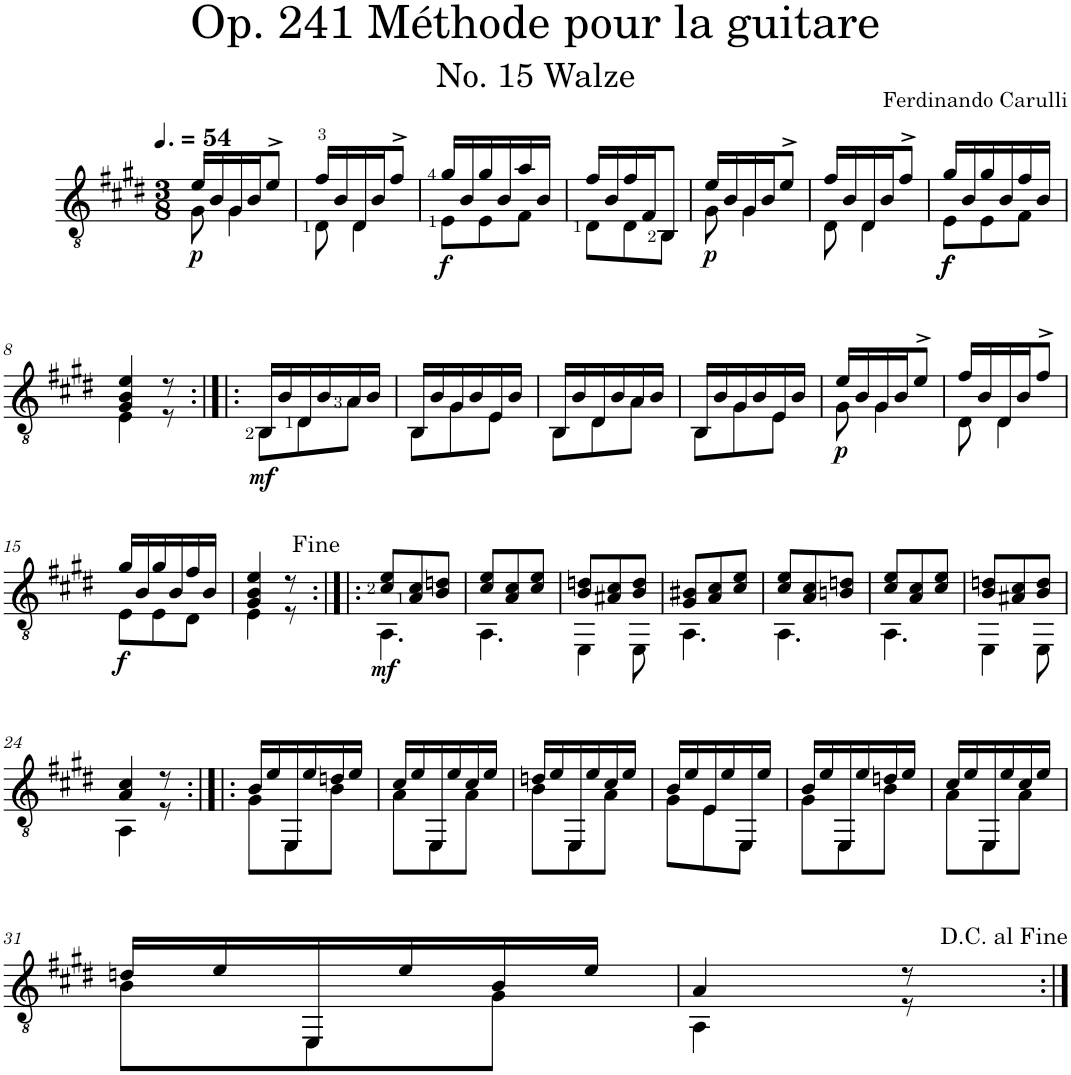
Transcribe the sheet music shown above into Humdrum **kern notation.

**kern	**dynam
*part1	*part1
*staff1	*staff1
*I"Classical Guitar	*
*clefGv2	*
*k[f#c#g#d#]	*
*E:	*
*M3/8	*
*MM81	*
=1	=1
*^	*
!	!	!LO:DY:b
16e/LL	8G#\	p
16B/	.	.
16G#/	4G#\	.
16B/J	.	.
8e^>/J	.	.
=2	=2	=2
16f#/LL	8D#\	.
16B/	.	.
16D#/	4D#\	.
16B/J	.	.
8f#^>/J	.	.
=3	=3	=3
!	!	!LO:DY:b
16g#/LL	8E\L	f
16B/	.	.
16g#/	8E\	.
16B/	.	.
16a/	8F#\J	.
16B/JJ	.	.
=4	=4	=4
16f#/LL	8D#\L	.
16B/	.	.
16f#/	8D#\	.
16F#/J	.	.
8BB/J	8BB\J	.
=5	=5	=5
!	!	!LO:DY:b
16e/LL	8G#\	p
16B/	.	.
16G#/	4G#\	.
16B/J	.	.
8e^>/J	.	.
=6	=6	=6
16f#/LL	8D#\	.
16B/	.	.
16D#/	4D#\	.
16B/J	.	.
8f#^>/J	.	.
=7	=7	=7
!	!	!LO:DY:b
!	!	!LO:DY:n=1:b
16g#/LL	8E\L	f f
16B/	.	.
16g#/	8E\	.
16B/	.	.
16f#/	8F#\J	.
16B/JJ	.	.
!!LO:LB:g=z	!!
=8	=8	=8
4G#/ 4B/ 4e/	4E\	.
8r	8r	.
=9:|!|:	=9:|!|:	=9:|!|:
!	!	!LO:DY:b
16BB/LL	8BB\L	mf
16B/	.	.
16D#/	8D#\	.
16B/	.	.
16A/	8A\J	.
16B/JJ	.	.
=10	=10	=10
16BB/LL	8BB\L	.
16B/	.	.
16G#/	8G#\	.
16B/	.	.
16E/	8E\J	.
16B/JJ	.	.
=11	=11	=11
16BB/LL	8BB\L	.
16B/	.	.
16D#/	8D#\	.
16B/	.	.
16A/	8A\J	.
16B/JJ	.	.
=12	=12	=12
16BB/LL	8BB\L	.
16B/	.	.
16G#/	8G#\	.
16B/	.	.
16E/	8E\J	.
16B/JJ	.	.
=13	=13	=13
!	!	!LO:DY:b
16e/LL	8G#\	p
16B/	.	.
16G#/	4G#\	.
16B/J	.	.
8e^/J	.	.
=14	=14	=14
16f#/LL	8D#\	.
16B/	.	.
16D#/	4D#\	.
16B/J	.	.
8f#^>/J	.	.
!!LO:LB:g=z	!!
=15	=15	=15
!	!	!LO:DY:b
16g#/LL	8E\L	f
16B/	.	.
16g#/	8E\	.
16B/	.	.
16f#/	8D#\J	.
16B/JJ	.	.
=16	=16	=16
4G#/ 4B/ 4e/	4E\	.
8r	8r	.
=17:|!|:	=17:|!|:	=17:|!|:
!	!	!LO:DY:b
8c#/ 8e/L	4.AA\	mf
8A/ 8c#/	.	.
8B/ 8dn/J	.	.
=18	=18	=18
8c#/ 8e/L	4.AA\	.
8A/ 8c#/	.	.
8c#/ 8e/J	.	.
=19	=19	=19
8B/ 8dn/L	4EE\	.
8A#X/ 8c#/	.	.
8B/ 8d/J	8EE\	.
=20	=20	=20
8G#/ 8B#X/L	4.AA\	.
8A/ 8c#/	.	.
8c#/ 8e/J	.	.
=21	=21	=21
8c#/ 8e/L	4.AA\	.
8A/ 8c#/	.	.
8Bn/ 8dn/J	.	.
=22	=22	=22
8c#/ 8e/L	4.AA\	.
8A/ 8c#/	.	.
8c#/ 8e/J	.	.
=23	=23	=23
8B/ 8dn/L	4EE\	.
8A#X/ 8c#/	.	.
8B/ 8d/J	8EE\	.
!!LO:LB:g=z	!!
=24	=24	=24
4A/ 4c#/	4AA\	.
8r	8r	.
=25:|!|:	=25:|!|:	=25:|!|:
16B/LL	8G#\L	.
16e/	.	.
16EE/	8EE\	.
16e/	.	.
16dn/	8B\J	.
16e/JJ	.	.
=26	=26	=26
16c#/LL	8A\L	.
16e/	.	.
16EE/	8EE\	.
16e/	.	.
16c#/	8A\J	.
16e/JJ	.	.
=27	=27	=27
16dn/LL	8B\L	.
16e/	.	.
16EE/	8EE\	.
16e/	.	.
16c#/	8A\J	.
16e/JJ	.	.
=28	=28	=28
16B/LL	8G#\L	.
16e/	.	.
16E/	8E\	.
16e/	.	.
16EE/	8EE\J	.
16e/JJ	.	.
=29	=29	=29
16B/LL	8G#\L	.
16e/	.	.
16EE/	8EE\	.
16e/	.	.
16dn/	8B\J	.
16e/JJ	.	.
=30	=30	=30
16c#/LL	8A\L	.
16e/	.	.
16EE/	8EE\	.
16e/	.	.
16c#/	8A\J	.
16e/JJ	.	.
!!LO:LB:g=z	!!
=31	=31	=31
16dn/LL	8B\L	.
16e/	.	.
16EE/	8EE\	.
16e/	.	.
16B/	8G#\J	.
16e/JJ	.	.
=32	=32	=32
4A/	4AA\	.
8r	8r	.
*v	*v	*
=:|!	=:|!
*-	*-
